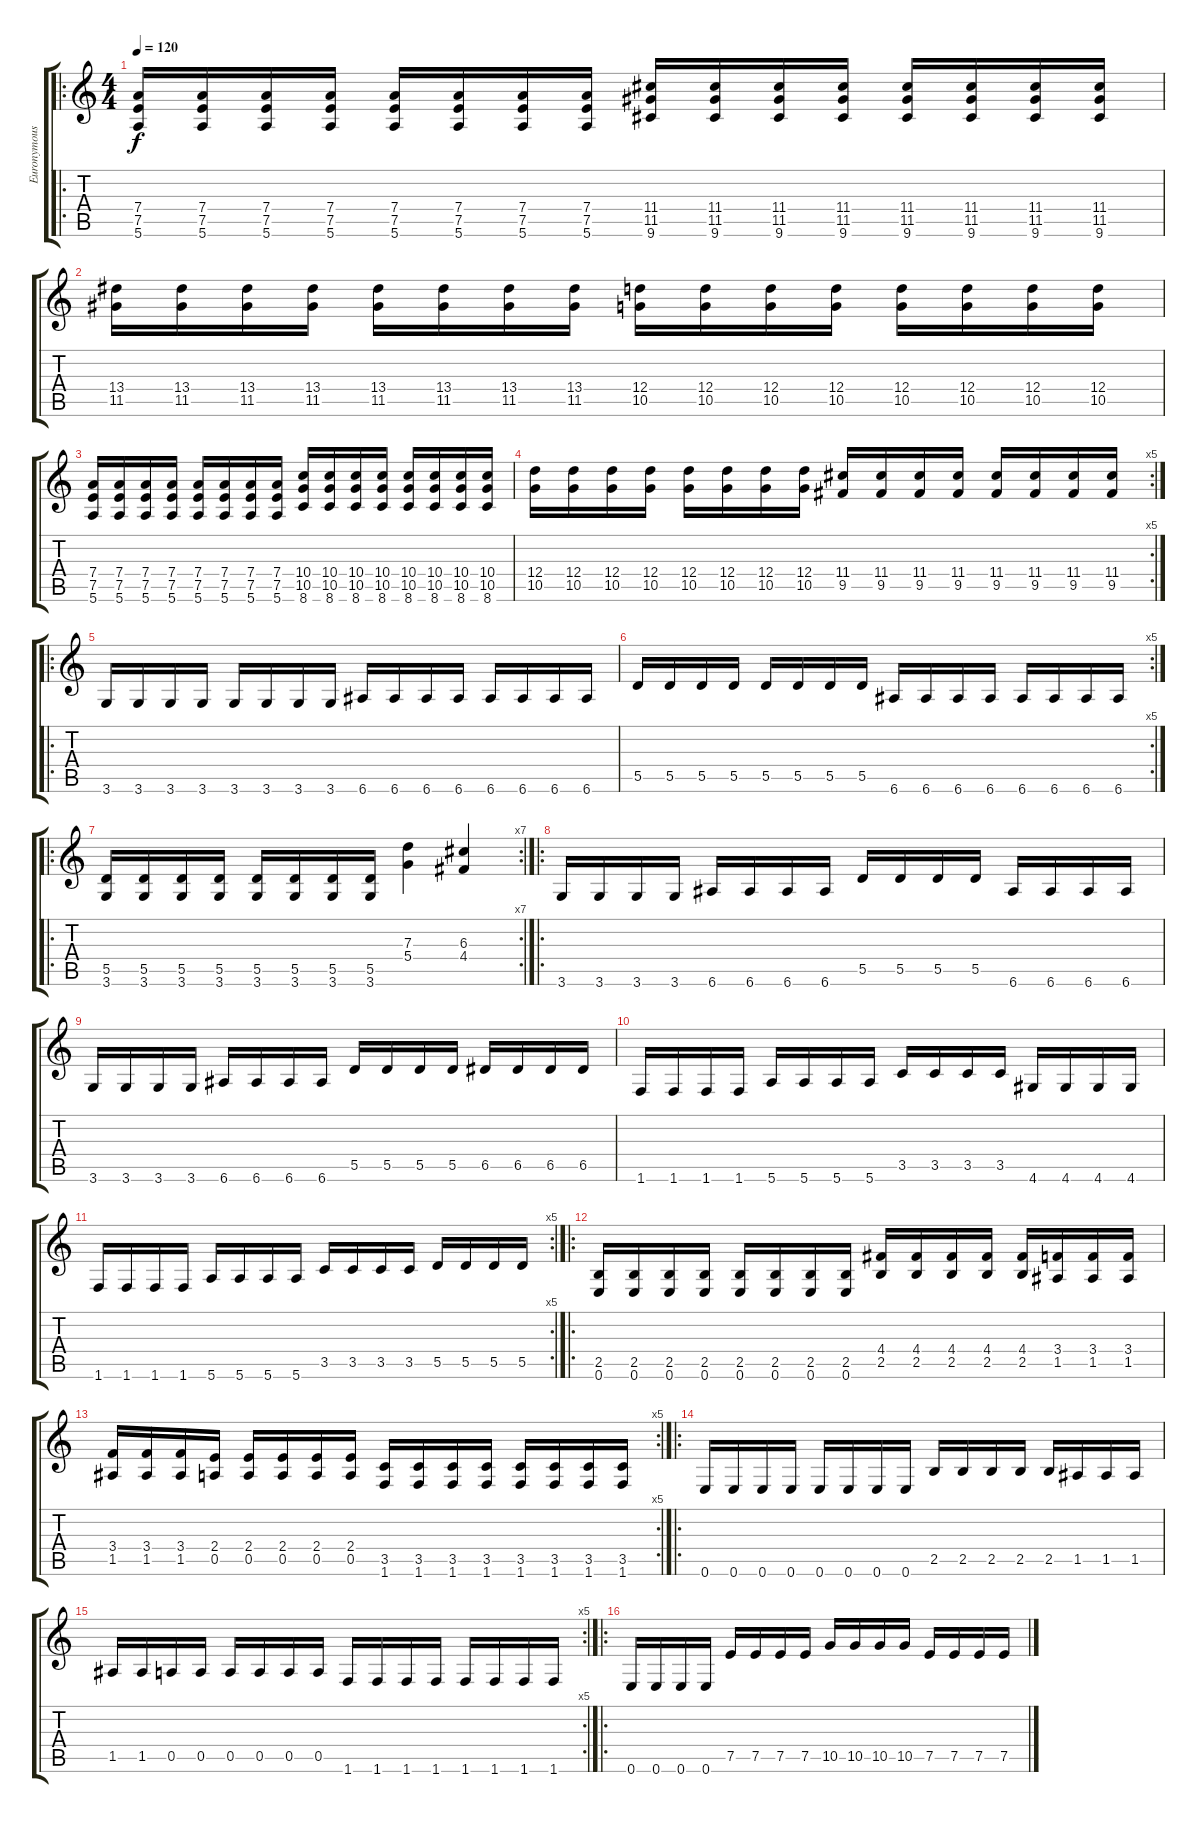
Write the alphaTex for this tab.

\track ("Euronymous - Guitar" "Euronymous") {instrument overdrivenguitar}
\staff {score tabs}
\tuning (E4 B3 G3 D3 A2 E2) {hide}
\ro
\ts (4 4)
\tempo 120
\clef g2
\ks c
(7.4 7.5 5.6).16{dy f instrument overdrivenguitar} (7.4 7.5 5.6).16 (7.4 7.5 5.6).16 (7.4 7.5 5.6).16 (7.4 7.5 5.6).16 (7.4 7.5 5.6).16 (7.4 7.5 5.6).16 (7.4 7.5 5.6).16 (11.4 11.5 9.6).16 (11.4 11.5 9.6).16 (11.4 11.5 9.6).16 (11.4 11.5 9.6).16 (11.4 11.5 9.6).16 (11.4 11.5 9.6).16 (11.4 11.5 9.6).16 (11.4 11.5 9.6).16 |
(13.4 11.5).16 (13.4 11.5).16 (13.4 11.5).16 (13.4 11.5).16 (13.4 11.5).16 (13.4 11.5).16 (13.4 11.5).16 (13.4 11.5).16 (12.4 10.5).16 (12.4 10.5).16 (12.4 10.5).16 (12.4 10.5).16 (12.4 10.5).16 (12.4 10.5).16 (12.4 10.5).16 (12.4 10.5).16 |
(7.4 7.5 5.6).16 (7.4 7.5 5.6).16 (7.4 7.5 5.6).16 (7.4 7.5 5.6).16 (7.4 7.5 5.6).16 (7.4 7.5 5.6).16 (7.4 7.5 5.6).16 (7.4 7.5 5.6).16 (10.4 10.5 8.6).16 (10.4 10.5 8.6).16 (10.4 10.5 8.6).16 (10.4 10.5 8.6).16 (10.4 10.5 8.6).16 (10.4 10.5 8.6).16 (10.4 10.5 8.6).16 (10.4 10.5 8.6).16 |
\rc 5
(12.4 10.5).16 (12.4 10.5).16 (12.4 10.5).16 (12.4 10.5).16 (12.4 10.5).16 (12.4 10.5).16 (12.4 10.5).16 (12.4 10.5).16 (11.4 9.5).16 (11.4 9.5).16 (11.4 9.5).16 (11.4 9.5).16 (11.4 9.5).16 (11.4 9.5).16 (11.4 9.5).16 (11.4 9.5).16 |
\ro
3.6.16 3.6.16 3.6.16 3.6.16 3.6.16 3.6.16 3.6.16 3.6.16 6.6.16 6.6.16 6.6.16 6.6.16 6.6.16 6.6.16 6.6.16 6.6.16 |
\rc 5
5.5.16 5.5.16 5.5.16 5.5.16 5.5.16 5.5.16 5.5.16 5.5.16 6.6.16 6.6.16 6.6.16 6.6.16 6.6.16 6.6.16 6.6.16 6.6.16 |
\ro
\rc 7
(5.5 3.6).16 (5.5 3.6).16 (5.5 3.6).16 (5.5 3.6).16 (5.5 3.6).16 (5.5 3.6).16 (5.5 3.6).16 (5.5 3.6).16 (7.3 5.4).4 (6.3 4.4).4 |
\ro
3.6.16 3.6.16 3.6.16 3.6.16 6.6.16 6.6.16 6.6.16 6.6.16 5.5.16 5.5.16 5.5.16 5.5.16 6.6.16 6.6.16 6.6.16 6.6.16 |
3.6.16 3.6.16 3.6.16 3.6.16 6.6.16 6.6.16 6.6.16 6.6.16 5.5.16 5.5.16 5.5.16 5.5.16 6.5.16 6.5.16 6.5.16 6.5.16 |
1.6.16 1.6.16 1.6.16 1.6.16 5.6.16 5.6.16 5.6.16 5.6.16 3.5.16 3.5.16 3.5.16 3.5.16 4.6.16 4.6.16 4.6.16 4.6.16 |
\rc 5
1.6.16 1.6.16 1.6.16 1.6.16 5.6.16 5.6.16 5.6.16 5.6.16 3.5.16 3.5.16 3.5.16 3.5.16 5.5.16 5.5.16 5.5.16 5.5.16 |
\ro
(2.5 0.6).16 (2.5 0.6).16 (2.5 0.6).16 (2.5 0.6).16 (2.5 0.6).16 (2.5 0.6).16 (2.5 0.6).16 (2.5 0.6).16 (4.4 2.5).16 (4.4 2.5).16 (4.4 2.5).16 (4.4 2.5).16 (4.4 2.5).16 (3.4 1.5).16 (3.4 1.5).16 (3.4 1.5).16 |
\rc 5
(3.4 1.5).16 (3.4 1.5).16 (3.4 1.5).16 (2.4 0.5).16 (2.4 0.5).16 (2.4 0.5).16 (2.4 0.5).16 (2.4 0.5).16 (3.5 1.6).16 (3.5 1.6).16 (3.5 1.6).16 (3.5 1.6).16 (3.5 1.6).16 (3.5 1.6).16 (3.5 1.6).16 (3.5 1.6).16 |
\ro
0.6.16 0.6.16 0.6.16 0.6.16 0.6.16 0.6.16 0.6.16 0.6.16 2.5.16 2.5.16 2.5.16 2.5.16 2.5.16 1.5.16 1.5.16 1.5.16 |
\rc 5
1.5.16 1.5.16 0.5.16 0.5.16 0.5.16 0.5.16 0.5.16 0.5.16 1.6.16 1.6.16 1.6.16 1.6.16 1.6.16 1.6.16 1.6.16 1.6.16 |
\ro
0.6.16 0.6.16 0.6.16 0.6.16 7.5.16 7.5.16 7.5.16 7.5.16 10.5.16 10.5.16 10.5.16 10.5.16 7.5.16 7.5.16 7.5.16 7.5.16
